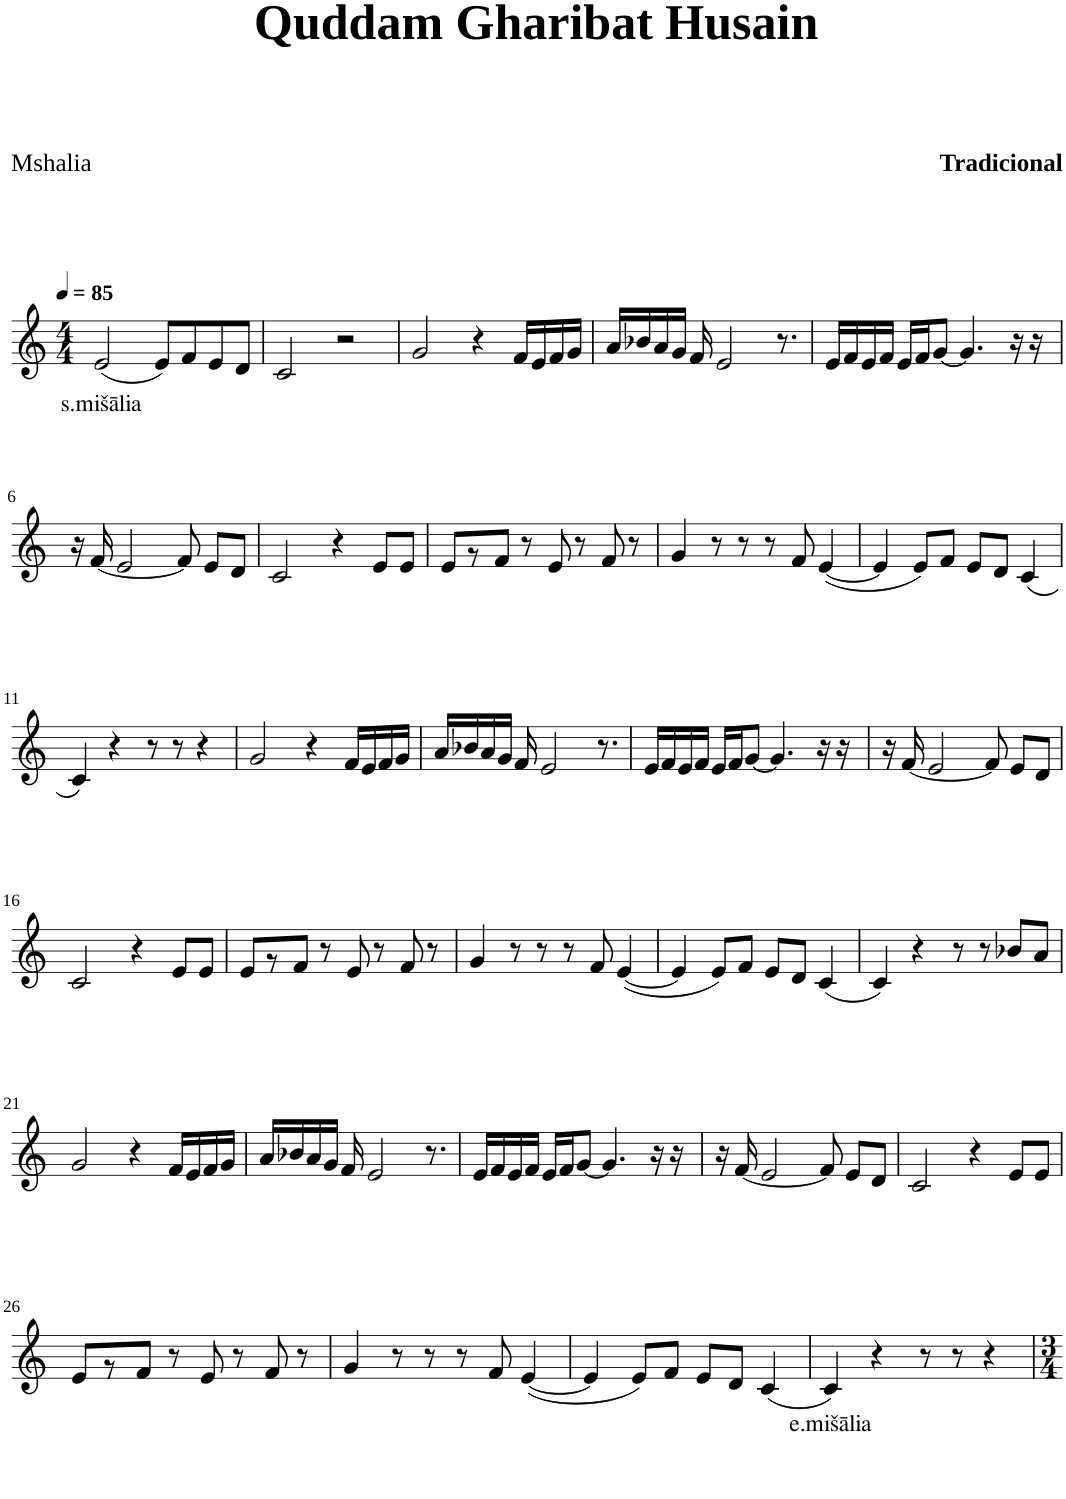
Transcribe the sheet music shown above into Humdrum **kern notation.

**kern	**text
*part1	*part1
*staff1	*staff1
*I"Violin	*
*clefG2	*
*k[]	*
*M4/4	*
*MM85	*
=1	=1
!	!LO:LY:b
(2e/	s.mišālia
8e/L)	.
8f/	.
8e/	.
8d/J	.
=2	=2
2c/	.
2r	.
=3	=3
2g/	.
4r	.
16f/LL	.
16e/	.
16f/	.
16g/JJ	.
=4	=4
16a/LL	.
16b-X/	.
16a/	.
16g/JJ	.
16f/	.
2e/	.
8.r	.
=5	=5
16e/LL	.
16f/	.
16e/	.
16f/JJ	.
16e/LL	.
16f/J	.
[8g/J	.
4.g/]	.
16r	.
16r	.
!!LO:LB:g=z
=6	=6
16r	.
[16f/	.
2e/	.
8f/]	.
8e/L	.
8d/J	.
=7	=7
2c/	.
4r	.
8e/L	.
8e/J	.
=8	=8
8e/L	.
8r	.
8f/J	.
8r	.
8e/	.
8r	.
8f/	.
8r	.
=9	=9
4g/	.
8r	.
8r	.
8r	.
8f/	.
([4e/	.
=10	=10
4e/]	.
8e/L)	.
8f/J	.
8e/L	.
8d/J	.
(4c/	.
!!LO:LB:g=z
=11	=11
4c/)	.
4r	.
8r	.
8r	.
4r	.
=12	=12
2g/	.
4r	.
16f/LL	.
16e/	.
16f/	.
16g/JJ	.
=13	=13
16a/LL	.
16b-X/	.
16a/	.
16g/JJ	.
16f/	.
2e/	.
8.r	.
=14	=14
16e/LL	.
16f/	.
16e/	.
16f/JJ	.
16e/LL	.
16f/J	.
[8g/J	.
4.g/]	.
16r	.
16r	.
=15	=15
16r	.
[16f/	.
2e/	.
8f/]	.
8e/L	.
8d/J	.
!!LO:LB:g=z
=16	=16
2c/	.
4r	.
8e/L	.
8e/J	.
=17	=17
8e/L	.
8r	.
8f/J	.
8r	.
8e/	.
8r	.
8f/	.
8r	.
=18	=18
4g/	.
8r	.
8r	.
8r	.
8f/	.
([4e/	.
=19	=19
4e/]	.
8e/L)	.
8f/J	.
8e/L	.
8d/J	.
(4c/	.
=20	=20
4c/)	.
4r	.
8r	.
8r	.
8b-X/L	.
8a/J	.
!!LO:LB:g=z
=21	=21
2g/	.
4r	.
16f/LL	.
16e/	.
16f/	.
16g/JJ	.
=22	=22
16a/LL	.
16b-X/	.
16a/	.
16g/JJ	.
16f/	.
2e/	.
8.r	.
=23	=23
16e/LL	.
16f/	.
16e/	.
16f/JJ	.
16e/LL	.
16f/J	.
[8g/J	.
4.g/]	.
16r	.
16r	.
=24	=24
16r	.
[16f/	.
2e/	.
8f/]	.
8e/L	.
8d/J	.
=25	=25
2c/	.
4r	.
8e/L	.
8e/J	.
!!LO:LB:g=z
=26	=26
8e/L	.
8r	.
8f/J	.
8r	.
8e/	.
8r	.
8f/	.
8r	.
=27	=27
4g/	.
8r	.
8r	.
8r	.
8f/	.
([4e/	.
=28	=28
4e/]	.
8e/L)	.
8f/J	.
8e/L	.
8d/J	.
(4c/	.
=29	=29
!	!LO:LY:b
4c/)	e.mišālia
4r	.
8r	.
8r	.
4r	.
=	=
*-	*-
